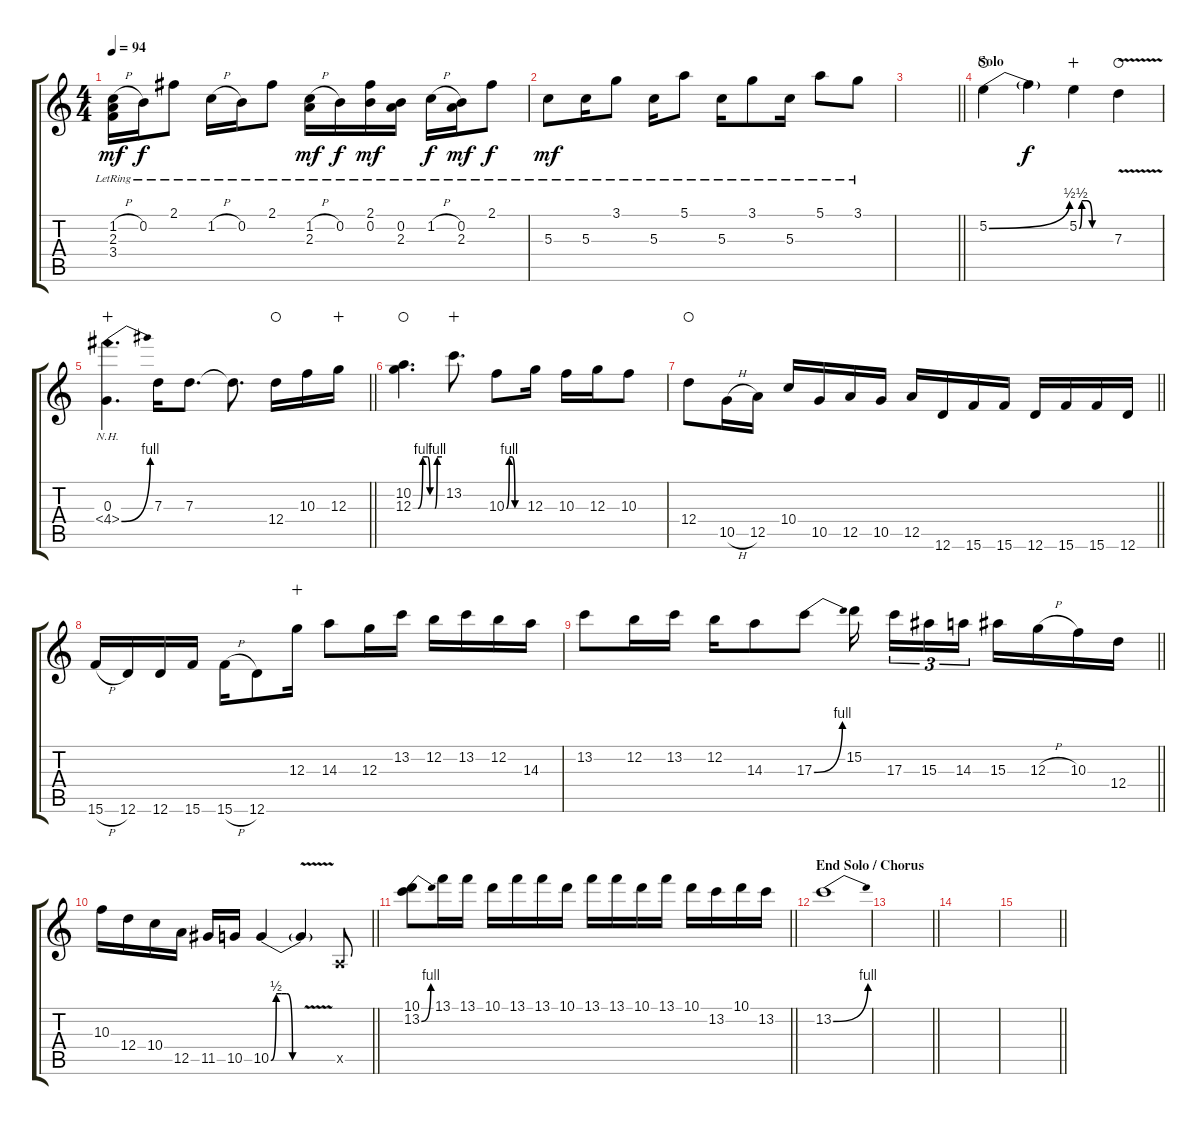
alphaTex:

\track "" {instrument distortionguitar}
\staff {score tabs}
\tuning (E4 B3 G3 D3 A2 D2) {hide}
\ts (4 4)
\tempo 94
\clef g2
\ks c
(1.2{h lr} 2.3{lr} 3.4{lr}).16{dy mf} 0.2{lr}.16{dy f} 2.1{lr}.8 1.2{h lr}.16 0.2{lr}.16 2.1{lr}.8 (1.2{h lr} 2.3).16{dy mf} 0.2{lr}.16{dy f} (2.1{lr} 0.2).16{dy mf} (0.2{lr} 2.3).16 1.2{h lr}.16{dy f} (0.2{lr} 2.3).16{dy mf} 2.1{lr}.8{dy f} |
5.3{lr}.8{dy mf} 5.3{lr}.16 3.1{lr}.8 5.3{lr}.16 5.1{lr}.8 5.3{lr}.16 3.1{lr}.8 5.3{lr}.16 5.1{lr}.8 3.1{lr}.8 |
\barLineRight lightlight
|
\section ("" "Solo")
5.2{be (bend 0 0 60 2)}.4{volume 16 instrument distortionguitar waho} 5.2{t}.4{dy f} 5.2{be (custom 0 0 5 2 15 2 25 0 60 0)}.4{wahc} 7.3{v}.4{waho} |
\barLineRight lightlight
(0.3 4.4{be (bend 0 0 60 4) nh}).4{d wahc} 7.3.16 7.3.8{d} 7.3{t}.8{d} 12.4.16{waho} 10.3.16 12.3.16{wahc} |
(10.2 12.3{be (custom 0 0 10 0 20 4 30 4 35 0 45 0 50 4 60 4)}).4{d waho} 13.2.8{d wahc} 10.3{be (custom 0 0 10 4 20 4 30 0 60 0)}.8 12.3.16 10.3.16 12.3.16 10.3.8 |
\barLineRight lightlight
12.4.8{waho} 10.5{h}.16 12.5.16 10.4.16 10.5.16 12.5.16 10.5.16 12.5.16 12.6.16 15.6.16 15.6.16 12.6.16 15.6.16 15.6.16 12.6.16 |
15.6{h}.16 12.6.16 12.6.16 15.6.16 15.6{h}.16 12.6.8 12.3.16{wahc} 14.3.8 12.3.16 13.2.16 12.2.16 13.2.16 12.2.16 14.3.16 |
\barLineRight lightlight
13.2.8 12.2.16 13.2.16 12.2.16 14.3.8 17.3{be (bend 0 0 60 4)}.8 15.2.16{beam splitsecondary} 17.3.16{tu (3 2)} 15.3.16{tu (3 2)} 14.3.16{tu (3 2)} 15.3.16 12.3{h}.16 10.3.16 12.4.16 |
\barLineRight lightlight
10.3.16 12.4.16 10.4.16 12.5.16 11.5.16 10.5.16 10.5{be (custom 0 0 10 2 20 2 30 2 41 0 60 0)}.4 10.5{v t}.4 0.5{x}.8 |
\barLineRight lightlight
(10.1 13.2{be (bend 0 0 60 4)}).8 13.1.16 13.1.16 10.1.16 13.1.16 13.1.16 10.1.16 13.1.16 13.1.16 10.1.16 13.1.16 10.1.16 13.2.16 10.1.16 13.2.16 |
\section ("" "End Solo / Chorus")
13.2{be (bend 0 0 60 4)}.1 |
\barLineRight lightlight
|
|
\barLineRight lightlight
